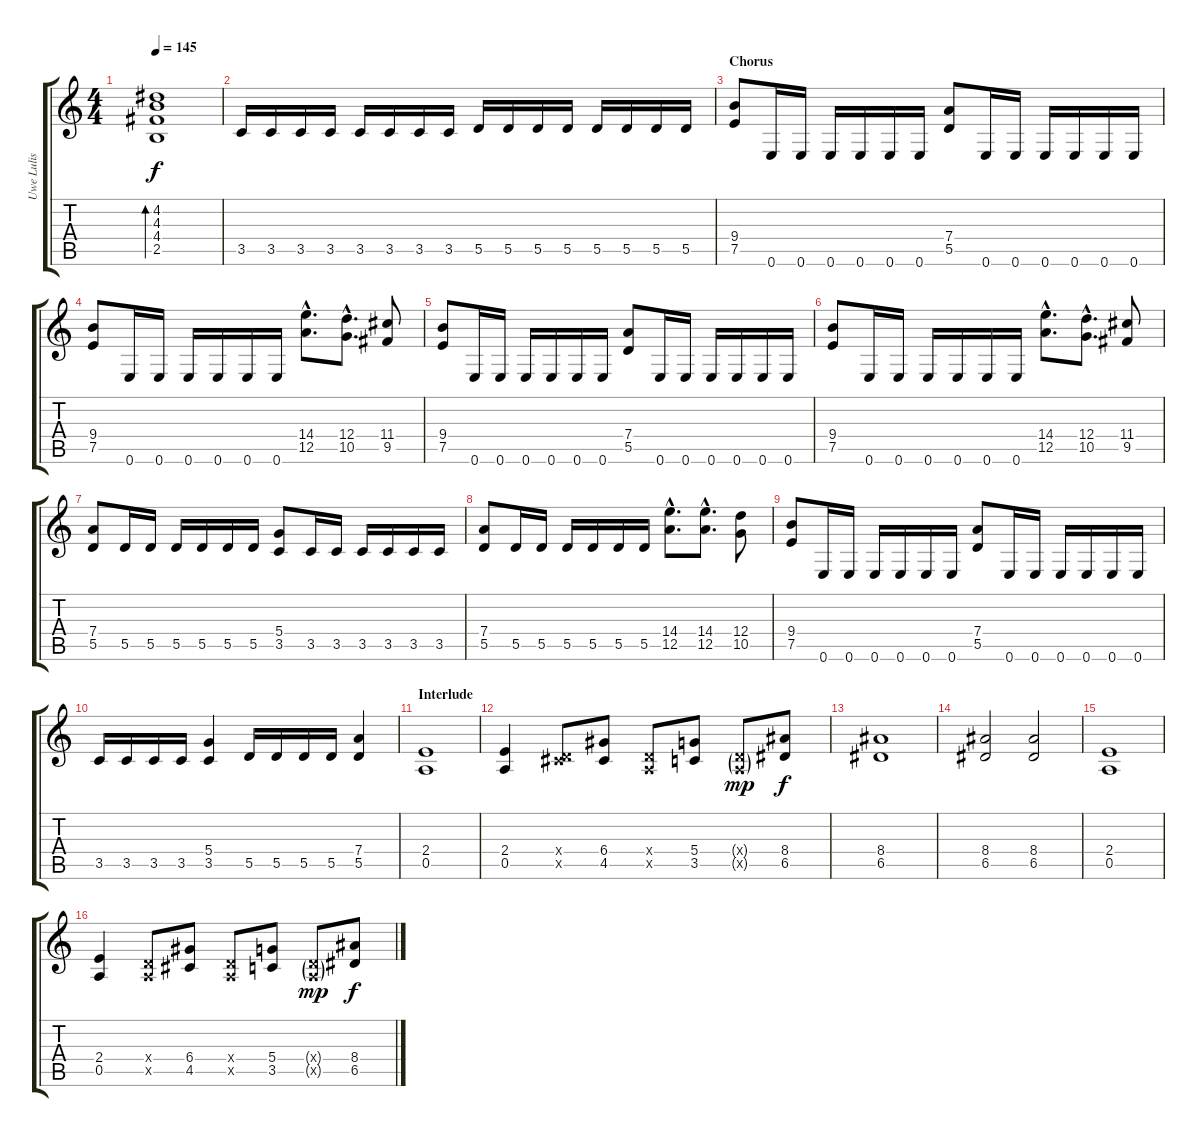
\track ("Uwe Lulis (Rhythm Guitar)" "Uwe Lulis ") {instrument distortionguitar}
\staff {score tabs}
\tuning (E4 B3 G3 D3 A2 E2) {hide}
\ts (4 4)
\tempo 145
\clef g2
\ks c
(4.2 4.3 4.4 2.5).1{bd 120 dy f volume 13 instrument acousticguitarsteel} |
3.5.16{volume 16 instrument distortionguitar} 3.5.16 3.5.16 3.5.16 3.5.16 3.5.16 3.5.16 3.5.16 5.5.16 5.5.16 5.5.16 5.5.16 5.5.16 5.5.16 5.5.16 5.5.16 |
\section ("" "Chorus")
(9.4 7.5).8{balance 10} 0.6.16 0.6.16 0.6.16 0.6.16 0.6.16 0.6.16 (7.4 5.5).8 0.6.16 0.6.16 0.6.16 0.6.16 0.6.16 0.6.16 |
(9.4 7.5).8 0.6.16 0.6.16 0.6.16 0.6.16 0.6.16 0.6.16 (14.4{hac} 12.5{hac}).8{d} (12.4{hac} 10.5{hac}).8{d} (11.4 9.5).8 |
(9.4 7.5).8 0.6.16 0.6.16 0.6.16 0.6.16 0.6.16 0.6.16 (7.4 5.5).8 0.6.16 0.6.16 0.6.16 0.6.16 0.6.16 0.6.16 |
(9.4 7.5).8 0.6.16 0.6.16 0.6.16 0.6.16 0.6.16 0.6.16 (14.4{hac} 12.5{hac}).8{d} (12.4{hac} 10.5{hac}).8{d} (11.4 9.5).8 |
(7.4 5.5).8 5.5.16 5.5.16 5.5.16 5.5.16 5.5.16 5.5.16 (5.4 3.5).8 3.5.16 3.5.16 3.5.16 3.5.16 3.5.16 3.5.16 |
(7.4 5.5).8 5.5.16 5.5.16 5.5.16 5.5.16 5.5.16 5.5.16 (14.4{hac} 12.5{hac}).8{d} (14.4{hac} 12.5{hac}).8{d} (12.4 10.5).8 |
(9.4 7.5).8 0.6.16 0.6.16 0.6.16 0.6.16 0.6.16 0.6.16 (7.4 5.5).8 0.6.16 0.6.16 0.6.16 0.6.16 0.6.16 0.6.16 |
3.5.16 3.5.16 3.5.16 3.5.16 (5.4 3.5).4 5.5.16 5.5.16 5.5.16 5.5.16 (7.4 5.5).4 |
\section ("" "Interlude")
(2.4 0.5).1 |
(2.4 0.5).4 (0.4{x} 4.5{x}).8 (6.4 4.5).8 (0.4{x} 0.5{x}).8 (5.4 3.5).8 (0.4{g x} 0.5{g x}).8{dy mp} (8.4 6.5).8{dy f} |
(8.4 6.5).1 |
(8.4 6.5).2 (8.4 6.5).2 |
(2.4 0.5).1 |
(2.4 0.5).4 (0.4{x} 0.5{x}).8 (6.4 4.5).8 (0.4{x} 0.5{x}).8 (5.4 3.5).8 (0.4{g x} 0.5{g x}).8{dy mp} (8.4 6.5).8{dy f}
